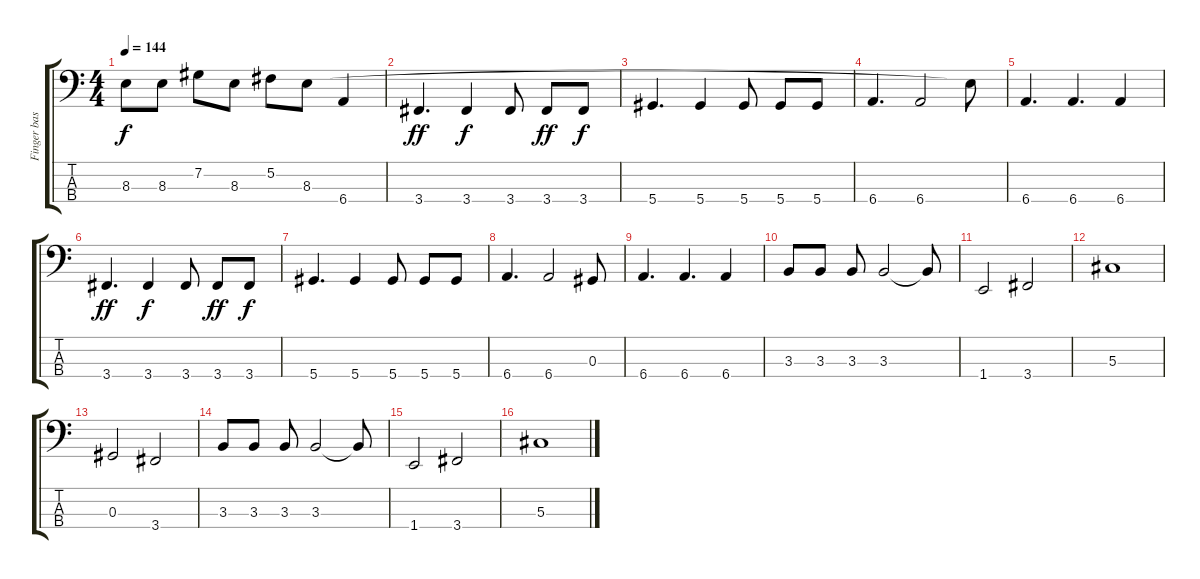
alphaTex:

\track ("Finger bass" "Finger bas") {instrument electricbassfinger}
\staff {score tabs}
\tuning (Gb2 Db2 Ab1 Eb1) {hide}
\ts (4 4)
\tempo 144
\clef f4
\ks c
8.3.8{dy f} 8.3.8 7.2.8 8.3.8 5.2.8 8.3.8 6.4.4 |
3.4.4{d dy ff} 3.4.4{dy f} 3.4.8 3.4.8{dy ff} 3.4.8{dy f} |
5.4.4{d} 5.4.4 5.4.8 5.4.8 5.4.8 |
6.4.4{d} 6.4.2 8.3{t}.8 |
6.4.4{d} 6.4.4{d} 6.4.4 |
3.4.4{d dy ff} 3.4.4{dy f} 3.4.8 3.4.8{dy ff} 3.4.8{dy f} |
5.4.4{d} 5.4.4 5.4.8 5.4.8 5.4.8 |
6.4.4{d} 6.4.2 0.3.8 |
6.4.4{d} 6.4.4{d} 6.4.4 |
3.3.8 3.3.8 3.3.8 3.3.2 3.3{t}.8 |
1.4.2 3.4.2 |
5.3.1 |
0.3.2 3.4.2 |
3.3.8 3.3.8 3.3.8 3.3.2 3.3{t}.8 |
1.4.2 3.4.2 |
5.3.1
